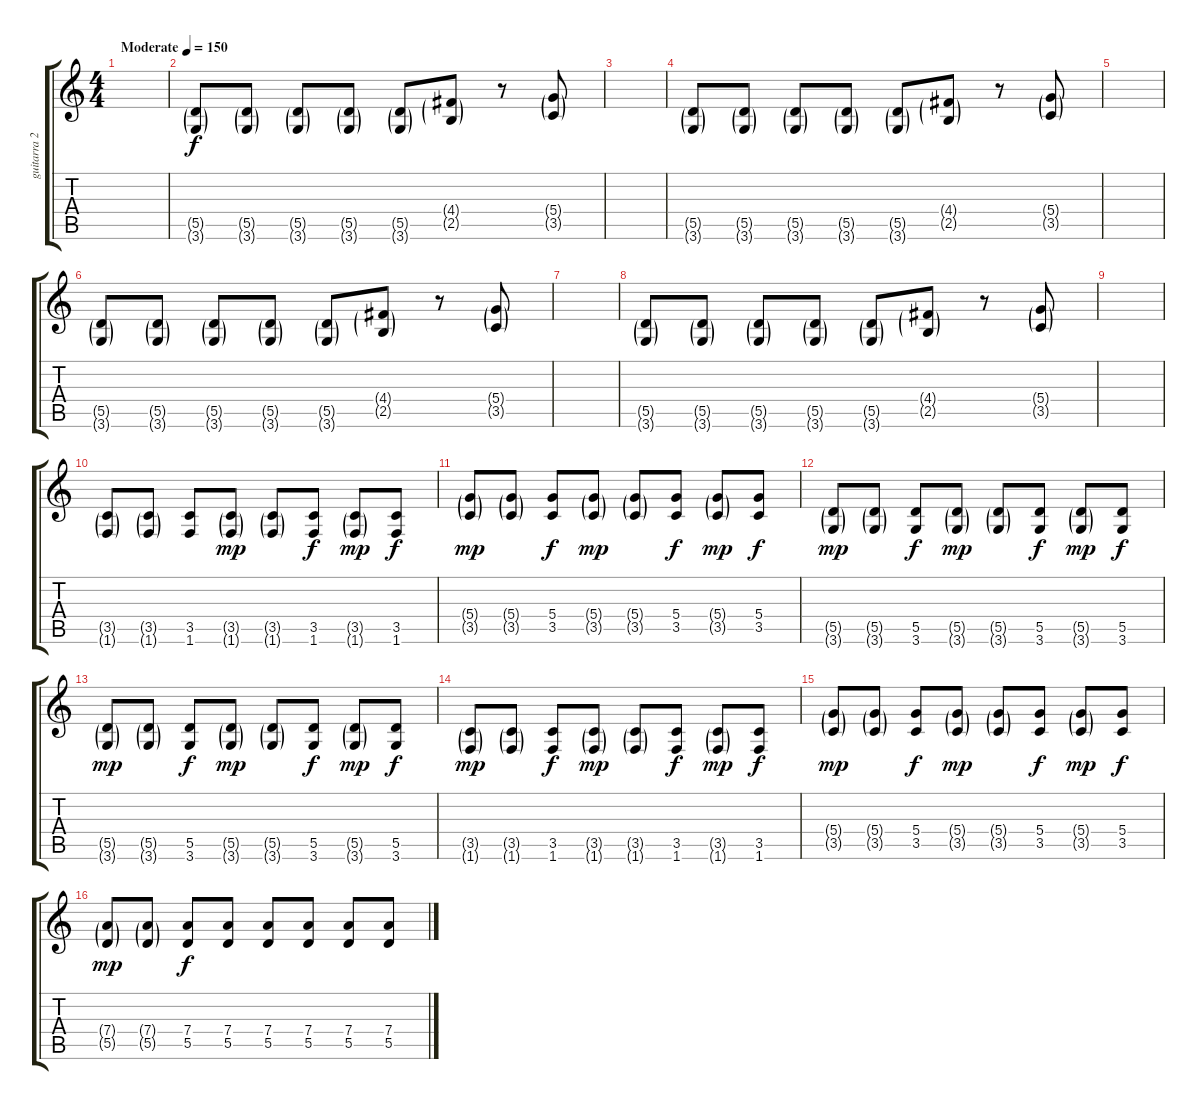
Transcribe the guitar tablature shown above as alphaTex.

\track ("guitarra 2" "guitarra 2") {instrument overdrivenguitar}
\staff {score tabs}
\tuning (E4 B3 G3 D3 A2 E2) {hide}
\ts (4 4)
\tempo (150 "Moderate")
\clef g2
\ks c
|
(5.5{g} 3.6{g}).8 (5.5{g} 3.6{g}).8 (5.5{g} 3.6{g}).8 (5.5{g} 3.6{g}).8 (5.5{g} 3.6{g}).8 (4.4{g} 2.5{g}).8 r.8 (5.4{g} 3.5{g}).8 |
|
(5.5{g} 3.6{g}).8 (5.5{g} 3.6{g}).8 (5.5{g} 3.6{g}).8 (5.5{g} 3.6{g}).8 (5.5{g} 3.6{g}).8 (4.4{g} 2.5{g}).8 r.8 (5.4{g} 3.5{g}).8 |
|
(5.5{g} 3.6{g}).8 (5.5{g} 3.6{g}).8 (5.5{g} 3.6{g}).8 (5.5{g} 3.6{g}).8 (5.5{g} 3.6{g}).8 (4.4{g} 2.5{g}).8 r.8 (5.4{g} 3.5{g}).8 |
|
(5.5{g} 3.6{g}).8 (5.5{g} 3.6{g}).8 (5.5{g} 3.6{g}).8 (5.5{g} 3.6{g}).8 (5.5{g} 3.6{g}).8 (4.4{g} 2.5{g}).8 r.8 (5.4{g} 3.5{g}).8 |
|
(3.5{g} 1.6{g}).8 (3.5{g} 1.6{g}).8 (3.5 1.6).8{dy f} (3.5{g} 1.6{g}).8{dy mp} (3.5{g} 1.6{g}).8 (3.5 1.6).8{dy f} (3.5{g} 1.6{g}).8{dy mp} (3.5 1.6).8{dy f} |
(5.4{g} 3.5{g}).8{dy mp} (5.4{g} 3.5{g}).8 (5.4 3.5).8{dy f} (5.4{g} 3.5{g}).8{dy mp} (5.4{g} 3.5{g}).8 (5.4 3.5).8{dy f} (5.4{g} 3.5{g}).8{dy mp} (5.4 3.5).8{dy f} |
(5.5{g} 3.6{g}).8{dy mp} (5.5{g} 3.6{g}).8 (5.5 3.6).8{dy f} (5.5{g} 3.6{g}).8{dy mp} (5.5{g} 3.6{g}).8 (5.5 3.6).8{dy f} (5.5{g} 3.6{g}).8{dy mp} (5.5 3.6).8{dy f} |
(5.5{g} 3.6{g}).8{dy mp} (5.5{g} 3.6{g}).8 (5.5 3.6).8{dy f} (5.5{g} 3.6{g}).8{dy mp} (5.5{g} 3.6{g}).8 (5.5 3.6).8{dy f} (5.5{g} 3.6{g}).8{dy mp} (5.5 3.6).8{dy f} |
(3.5{g} 1.6{g}).8{dy mp} (3.5{g} 1.6{g}).8 (3.5 1.6).8{dy f} (3.5{g} 1.6{g}).8{dy mp} (3.5{g} 1.6{g}).8 (3.5 1.6).8{dy f} (3.5{g} 1.6{g}).8{dy mp} (3.5 1.6).8{dy f} |
(5.4{g} 3.5{g}).8{dy mp} (5.4{g} 3.5{g}).8 (5.4 3.5).8{dy f} (5.4{g} 3.5{g}).8{dy mp} (5.4{g} 3.5{g}).8 (5.4 3.5).8{dy f} (5.4{g} 3.5{g}).8{dy mp} (5.4 3.5).8{dy f} |
(7.4{g} 5.5{g}).8{dy mp} (7.4{g} 5.5{g}).8 (7.4 5.5).8{dy f} (7.4 5.5).8 (7.4 5.5).8 (7.4 5.5).8 (7.4 5.5).8 (7.4 5.5).8
